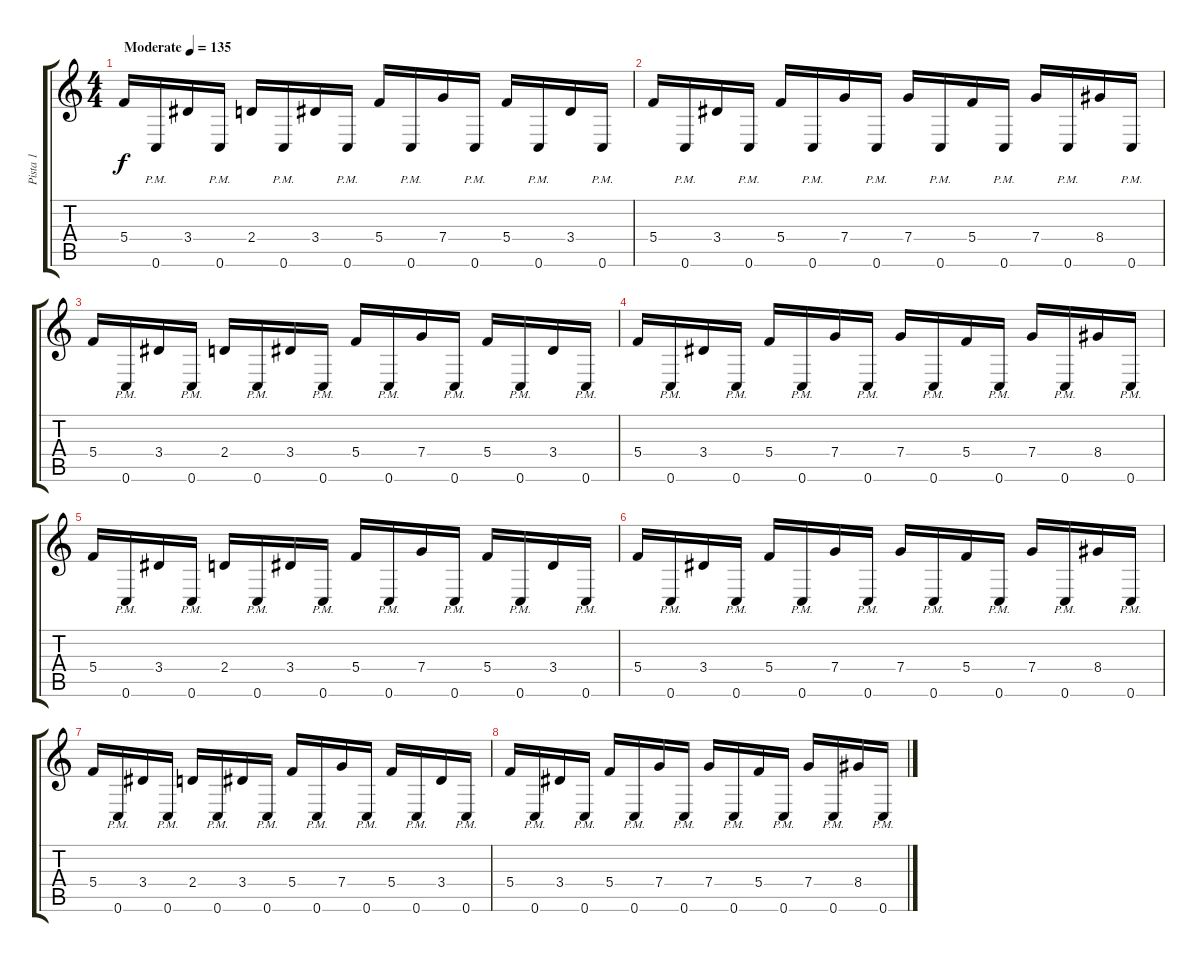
\track ("Pista 1" "Pista 1") {instrument distortionguitar}
\staff {score tabs}
\tuning (D4 A3 F3 C3 G2 C2) {hide}
\ts (4 4)
\tempo (135 "Moderate")
\clef g2
\ks c
5.4.16{dy f instrument distortionguitar} 0.6{pm}.16 3.4.16 0.6{pm}.16 2.4.16 0.6{pm}.16 3.4.16 0.6{pm}.16 5.4.16 0.6{pm}.16 7.4.16 0.6{pm}.16 5.4.16 0.6{pm}.16 3.4.16 0.6{pm}.16 |
5.4.16 0.6{pm}.16 3.4.16 0.6{pm}.16 5.4.16 0.6{pm}.16 7.4.16 0.6{pm}.16 7.4.16 0.6{pm}.16 5.4.16 0.6{pm}.16 7.4.16 0.6{pm}.16 8.4.16 0.6{pm}.16 |
5.4.16 0.6{pm}.16 3.4.16 0.6{pm}.16 2.4.16 0.6{pm}.16 3.4.16 0.6{pm}.16 5.4.16 0.6{pm}.16 7.4.16 0.6{pm}.16 5.4.16 0.6{pm}.16 3.4.16 0.6{pm}.16 |
5.4.16 0.6{pm}.16 3.4.16 0.6{pm}.16 5.4.16 0.6{pm}.16 7.4.16 0.6{pm}.16 7.4.16 0.6{pm}.16 5.4.16 0.6{pm}.16 7.4.16 0.6{pm}.16 8.4.16 0.6{pm}.16 |
5.4.16 0.6{pm}.16 3.4.16 0.6{pm}.16 2.4.16 0.6{pm}.16 3.4.16 0.6{pm}.16 5.4.16 0.6{pm}.16 7.4.16 0.6{pm}.16 5.4.16 0.6{pm}.16 3.4.16 0.6{pm}.16 |
5.4.16 0.6{pm}.16 3.4.16 0.6{pm}.16 5.4.16 0.6{pm}.16 7.4.16 0.6{pm}.16 7.4.16 0.6{pm}.16 5.4.16 0.6{pm}.16 7.4.16 0.6{pm}.16 8.4.16 0.6{pm}.16 |
5.4.16 0.6{pm}.16 3.4.16 0.6{pm}.16 2.4.16 0.6{pm}.16 3.4.16 0.6{pm}.16 5.4.16 0.6{pm}.16 7.4.16 0.6{pm}.16 5.4.16 0.6{pm}.16 3.4.16 0.6{pm}.16 |
5.4.16 0.6{pm}.16 3.4.16 0.6{pm}.16 5.4.16 0.6{pm}.16 7.4.16 0.6{pm}.16 7.4.16 0.6{pm}.16 5.4.16 0.6{pm}.16 7.4.16 0.6{pm}.16 8.4.16 0.6{pm}.16
